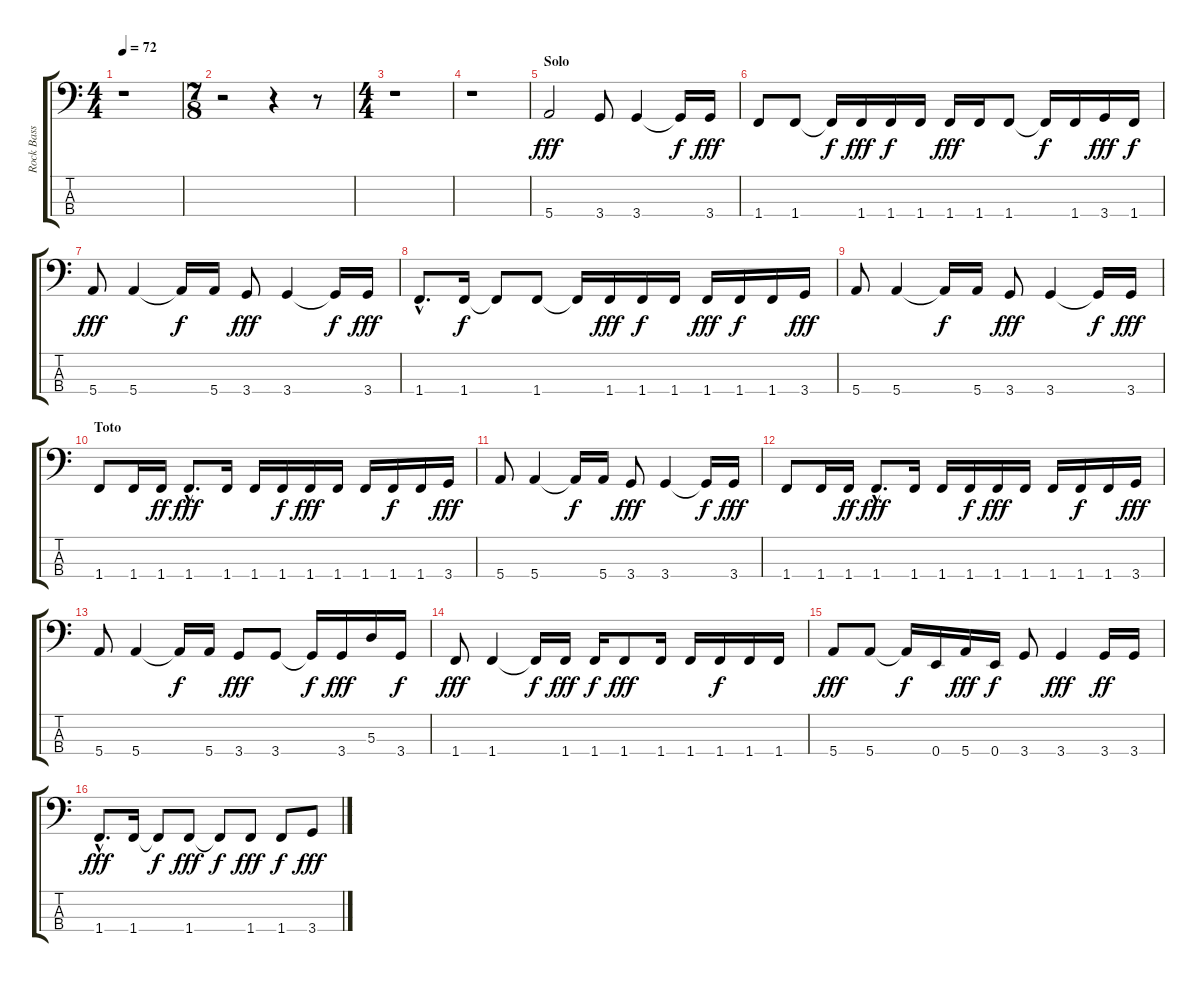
\track ("Rock Bass" "Rock Bass") {instrument electricbassfinger}
\staff {score tabs}
\tuning (G2 D2 A1 E1) {hide}
\ts (4 4)
\tempo 72
\clef f4
\ks c
r.1{dy fff} |
\ts (7 8)
r.2 r.4 r.8 |
\ts (4 4)
r.1 |
r.1 |
\section ("" "Solo")
5.4.2 3.4.8 3.4.4 3.4{t}.16{dy f} 3.4.16{dy fff} |
1.4.8 1.4.8 1.4{t}.16{dy f} 1.4.16{dy fff} 1.4.16{dy f} 1.4.16 1.4.16{dy fff} 1.4.16 1.4.8 1.4{t}.16{dy f} 1.4.16 3.4.16{dy fff} 1.4.16{dy f} |
5.4.8{dy fff} 5.4.4 5.4{t}.16{dy f} 5.4.16 3.4.8{dy fff} 3.4.4 3.4{t}.16{dy f} 3.4.16{dy fff} |
1.4{hac}.8{d} 1.4.16{dy f} 1.4{t}.8 1.4.8 1.4{t}.16 1.4.16{dy fff} 1.4.16{dy f} 1.4.16 1.4.16{dy fff} 1.4.16{dy f} 1.4.16 3.4.16{dy fff} |
5.4.8 5.4.4 5.4{t}.16{dy f} 5.4.16 3.4.8{dy fff} 3.4.4 3.4{t}.16{dy f} 3.4.16{dy fff} |
\section ("" "Toto")
1.4.8 1.4.16 1.4.16{dy ff} 1.4{hac}.8{d dy fff} 1.4.16 1.4.16 1.4.16{dy f} 1.4.16{dy fff} 1.4.16 1.4.16 1.4.16{dy f} 1.4.16 3.4.16{dy fff} |
5.4.8 5.4.4 5.4{t}.16{dy f} 5.4.16 3.4.8{dy fff} 3.4.4 3.4{t}.16{dy f} 3.4.16{dy fff} |
1.4.8 1.4.16 1.4.16{dy ff} 1.4{hac}.8{d dy fff} 1.4.16 1.4.16 1.4.16{dy f} 1.4.16{dy fff} 1.4.16 1.4.16 1.4.16{dy f} 1.4.16 3.4.16{dy fff} |
5.4.8 5.4.4 5.4{t}.16{dy f} 5.4.16 3.4.8{dy fff} 3.4.8 3.4{t}.16{dy f} 3.4.16{dy fff} 5.3.16 3.4.16{dy f} |
1.4.8{dy fff} 1.4.4 1.4{t}.16{dy f} 1.4.16{dy fff} 1.4.16{dy f} 1.4.8{dy fff} 1.4.16 1.4.16 1.4.16{dy f} 1.4.16 1.4.16 |
5.4.8{dy fff} 5.4.8 5.4{t}.16{dy f} 0.4.16 5.4.16{dy fff} 0.4.16{dy f} 3.4.8 3.4.4{dy fff} 3.4.16{dy ff} 3.4.16 |
1.4{hac}.8{d dy fff} 1.4.16 1.4{t}.8{dy f} 1.4.8{dy fff} 1.4{t}.8{dy f} 1.4.8{dy fff} 1.4.8{dy f} 3.4.8{dy fff}
